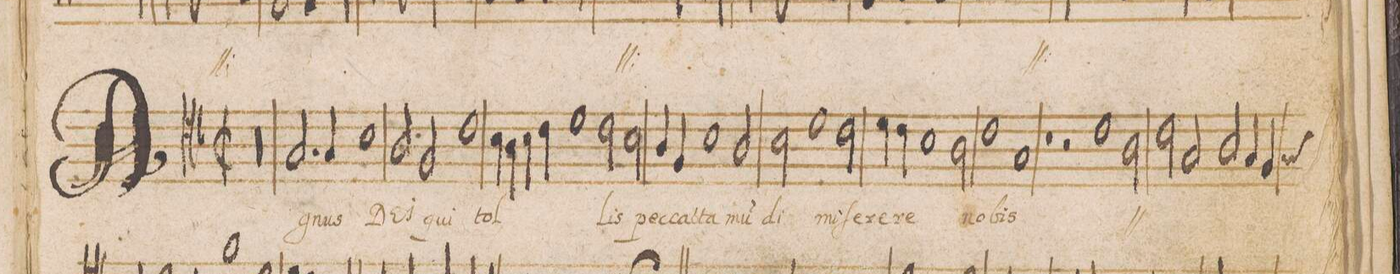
**kern	**text
*I"TENOR	*
*clefC4	*
*k[b-]	*
*met(C|)	*
*M2/1	*
*all\right	*
00r	.
=2-	=2-
=3-	=3-
2.G/	A-
4G/	-gnus
1B-\	DE-
=4-	=4-
2A/	-I
2F/	qui
1c\	tol-
=5-	=5-
4B-\	.
4A\	.
4B-\	.
4c\	.
1d\	.
=6-	=6-
*2\right	*
2c\	-lis
2B-\	pec-
4A/	-ca-
4F/	.
1B-\	-tta
=7-	=7-
2A/	mu(n)-
2B-\	-di
1d\	mi-
=8-	=8-
2c\	-ſe-
4d\	-re-
4c\	-re
1B-\	.
=9-	=9-
2A\	.
1c\	no-
=10-	=10-
1G/	-bis
1r	.
*	*ij
=11-	=11-
2r	.
1c\	mi-
2A\	-ſe-
=12-	=12-
2c\	-re-
2G/	-re
2A/	no-
4G/	.
*-	*-
